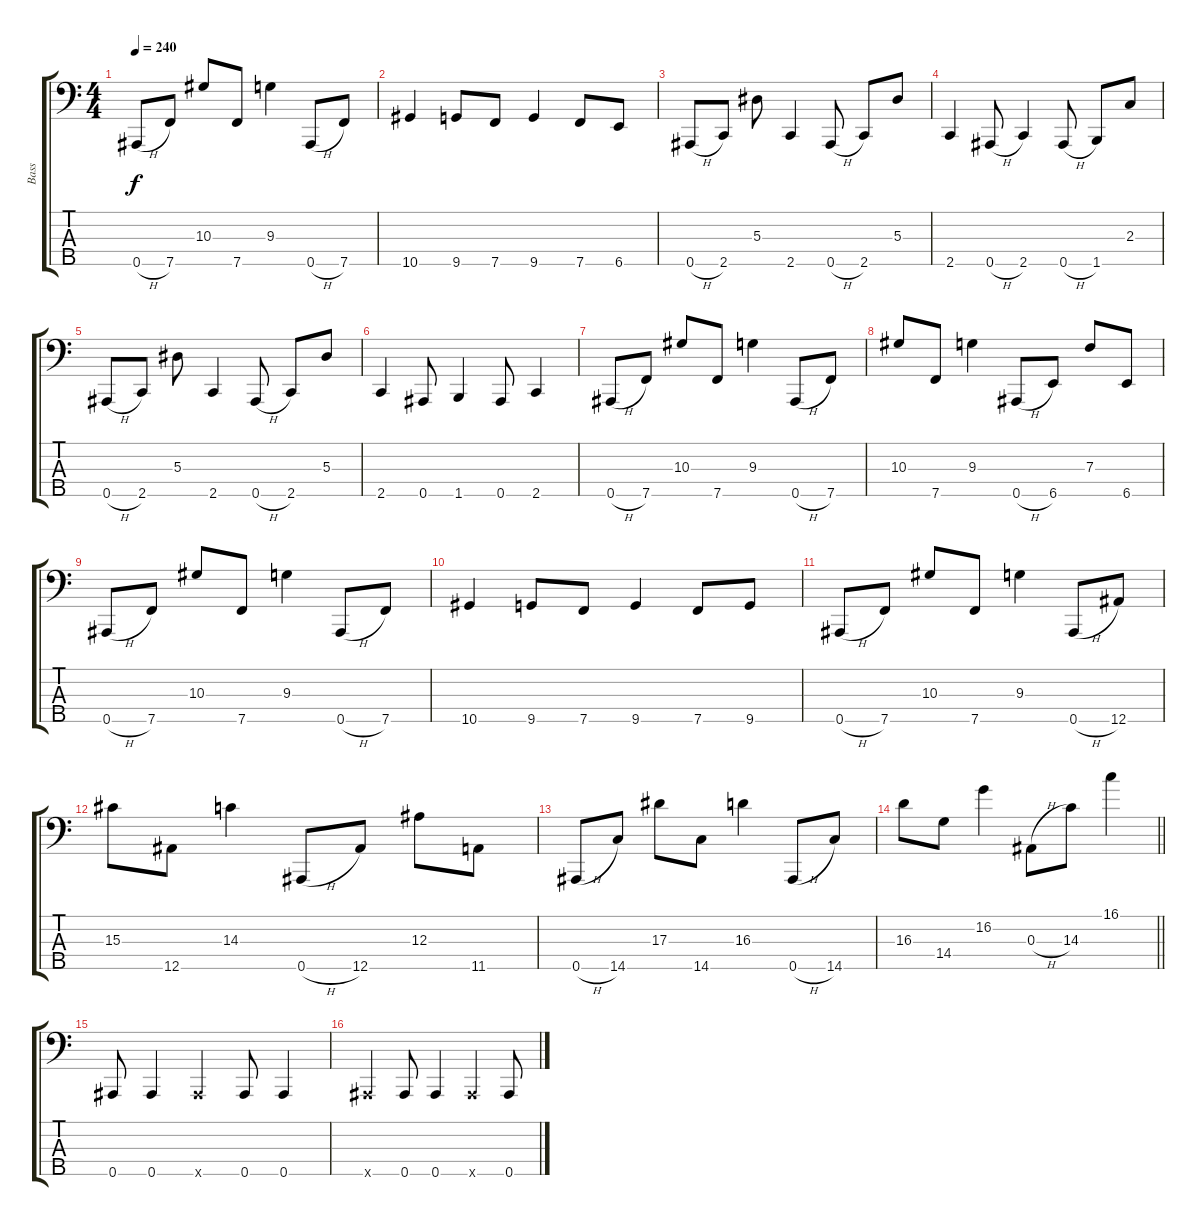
\track ("Bass" "Bass") {instrument electricbasspick}
\staff {score tabs}
\tuning (Ab2 Eb2 Bb1 F1 Bb0) {hide}
\ts (4 4)
\tempo 240
\clef f4
\ks c
0.5{h}.8{dy f} 7.5.8 10.3.8 7.5.8 9.3.4 0.5{h}.8 7.5.8 |
10.5.4 9.5.8 7.5.8 9.5.4 7.5.8 6.5.8 |
0.5{h}.8 2.5.8 5.3.8 2.5.4 0.5{h}.8 2.5.8 5.3.8 |
2.5.4 0.5{h}.8 2.5.4 0.5{h}.8 1.5.8 2.3.8 |
0.5{h}.8 2.5.8 5.3.8 2.5.4 0.5{h}.8 2.5.8 5.3.8 |
2.5.4 0.5.8 1.5.4 0.5.8 2.5.4 |
0.5{h}.8 7.5.8 10.3.8 7.5.8 9.3.4 0.5{h}.8 7.5.8 |
10.3.8 7.5.8 9.3.4 0.5{h}.8 6.5.8 7.3.8 6.5.8 |
0.5{h}.8 7.5.8 10.3.8 7.5.8 9.3.4 0.5{h}.8 7.5.8 |
10.5.4 9.5.8 7.5.8 9.5.4 7.5.8 9.5.8 |
0.5{h}.8 7.5.8 10.3.8 7.5.8 9.3.4 0.5{h}.8 12.5.8 |
15.3.8 12.5.8 14.3.4 0.5{h}.8 12.5.8 12.3.8 11.5.8 |
0.5{h}.8 14.5.8 17.3.8 14.5.8 16.3.4 0.5{h}.8 14.5.8 |
\barLineRight lightlight
16.3.8 14.4.8 16.2.4 0.3{h}.8 14.3.8 16.1.4 |
0.5.8 0.5.4 0.5{x}.4 0.5.8 0.5.4 |
0.5{x}.4 0.5.8 0.5.4 0.5{x}.4 0.5.8
